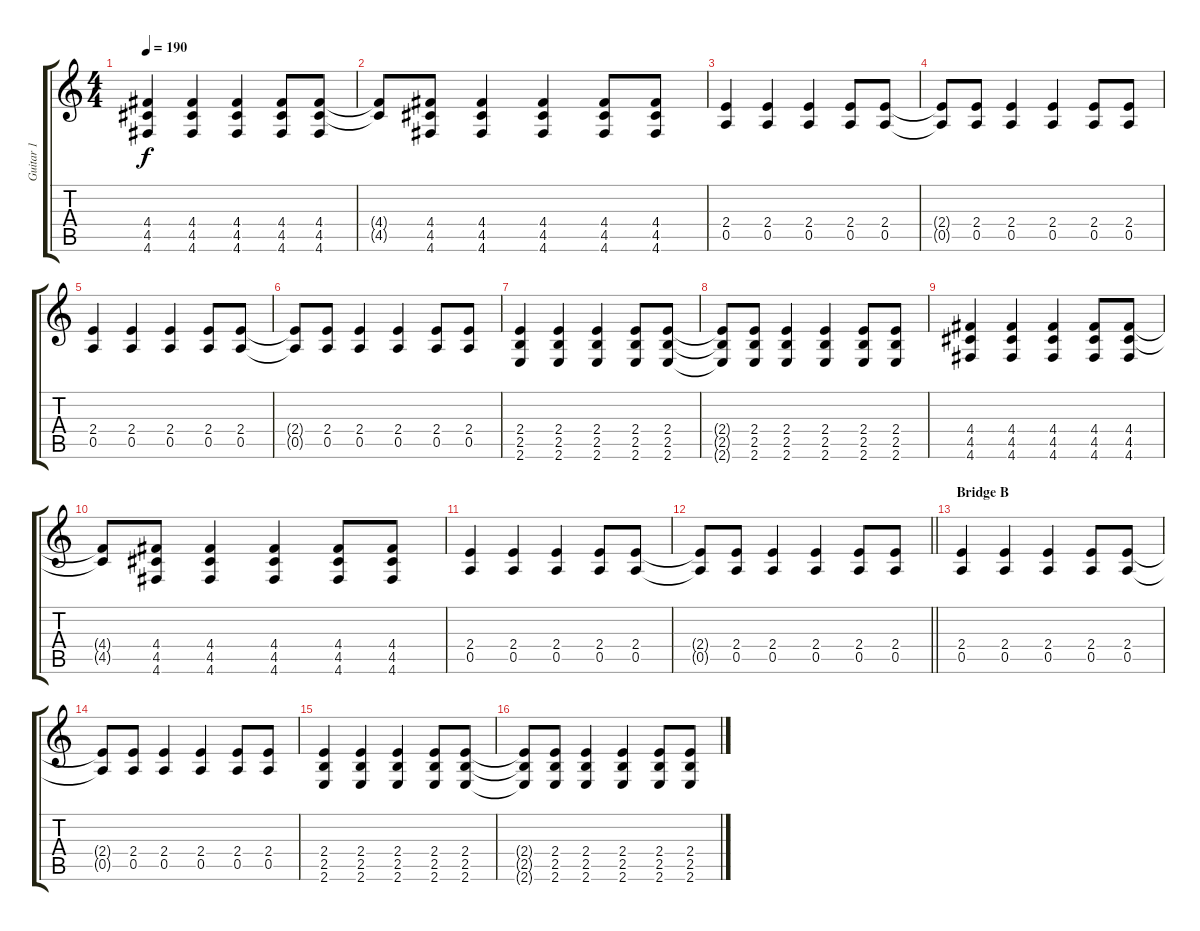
\track ("Guitar 1" "Guitar 1") {instrument overdrivenguitar}
\staff {score tabs}
\tuning (E4 B3 G3 D3 A2 D2) {hide}
\ts (4 4)
\tempo 190
\clef g2
\ks c
(4.4 4.5 4.6).4{dy f} (4.4 4.5 4.6).4 (4.4 4.5 4.6).4 (4.4 4.5 4.6).8 (4.4 4.5 4.6).8 |
(4.4{t} 4.5{t}).8 (4.4 4.5 4.6).8 (4.4 4.5 4.6).4 (4.4 4.5 4.6).4 (4.4 4.5 4.6).8 (4.4 4.5 4.6).8 |
(2.4 0.5).4 (2.4 0.5).4 (2.4 0.5).4 (2.4 0.5).8 (2.4 0.5).8 |
(2.4{t} 0.5{t}).8 (2.4 0.5).8 (2.4 0.5).4 (2.4 0.5).4 (2.4 0.5).8 (2.4 0.5).8 |
(2.4 0.5).4 (2.4 0.5).4 (2.4 0.5).4 (2.4 0.5).8 (2.4 0.5).8 |
(2.4{t} 0.5{t}).8 (2.4 0.5).8 (2.4 0.5).4 (2.4 0.5).4 (2.4 0.5).8 (2.4 0.5).8 |
(2.4 2.5 2.6).4 (2.4 2.5 2.6).4 (2.4 2.5 2.6).4 (2.4 2.5 2.6).8 (2.4 2.5 2.6).8 |
(2.4{t} 2.5{t} 2.6{t}).8 (2.4 2.5 2.6).8 (2.4 2.5 2.6).4 (2.4 2.5 2.6).4 (2.4 2.5 2.6).8 (2.4 2.5 2.6).8 |
(4.4 4.5 4.6).4 (4.4 4.5 4.6).4 (4.4 4.5 4.6).4 (4.4 4.5 4.6).8 (4.4 4.5 4.6).8 |
(4.4{t} 4.5{t}).8 (4.4 4.5 4.6).8 (4.4 4.5 4.6).4 (4.4 4.5 4.6).4 (4.4 4.5 4.6).8 (4.4 4.5 4.6).8 |
(2.4 0.5).4 (2.4 0.5).4 (2.4 0.5).4 (2.4 0.5).8 (2.4 0.5).8 |
\barLineRight lightlight
(2.4{t} 0.5{t}).8 (2.4 0.5).8 (2.4 0.5).4 (2.4 0.5).4 (2.4 0.5).8 (2.4 0.5).8 |
\section ("" "Bridge B")
(2.4 0.5).4 (2.4 0.5).4 (2.4 0.5).4 (2.4 0.5).8 (2.4 0.5).8 |
(2.4{t} 0.5{t}).8 (2.4 0.5).8 (2.4 0.5).4 (2.4 0.5).4 (2.4 0.5).8 (2.4 0.5).8 |
(2.4 2.5 2.6).4 (2.4 2.5 2.6).4 (2.4 2.5 2.6).4 (2.4 2.5 2.6).8 (2.4 2.5 2.6).8 |
(2.4{t} 2.5{t} 2.6{t}).8 (2.4 2.5 2.6).8 (2.4 2.5 2.6).4 (2.4 2.5 2.6).4 (2.4 2.5 2.6).8 (2.4 2.5 2.6).8
